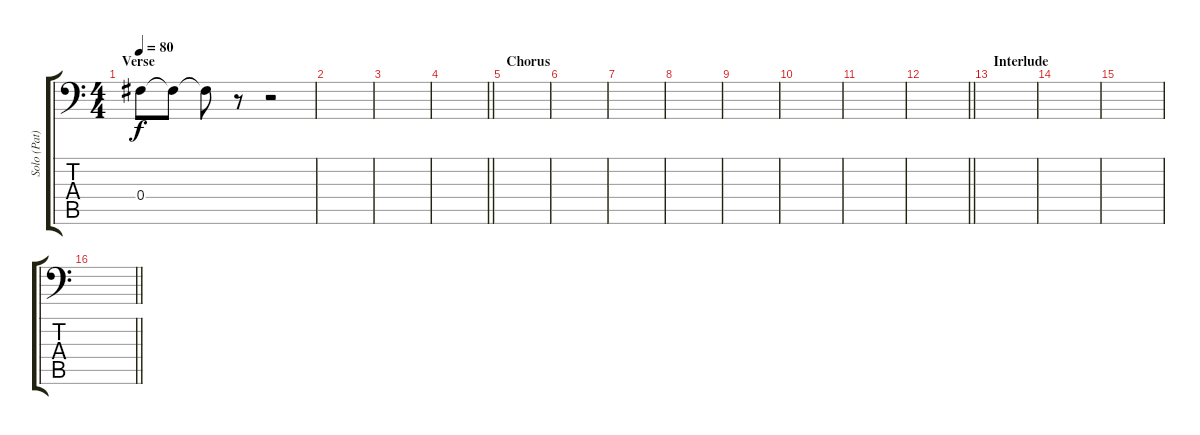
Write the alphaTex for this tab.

\track ("Solo (Pat)" "Solo (Pat)") {instrument distortionguitar}
\staff {score tabs}
\tuning (Ab3 Eb3 B2 Gb2 Db2 Ab1) {hide}
\ts (4 4)
\section ("" "Verse")
\tempo 80
\clef f4
\ks c
0.4{t}.8{dy f} 0.4{t}.8 0.4{t}.8 r.8 r.2 |
|
|
\barLineRight lightlight
|
\section ("" "Chorus")
|
|
|
|
|
|
|
\barLineRight lightlight
|
\section ("" "Interlude")
|
|
|
\barLineRight lightlight
